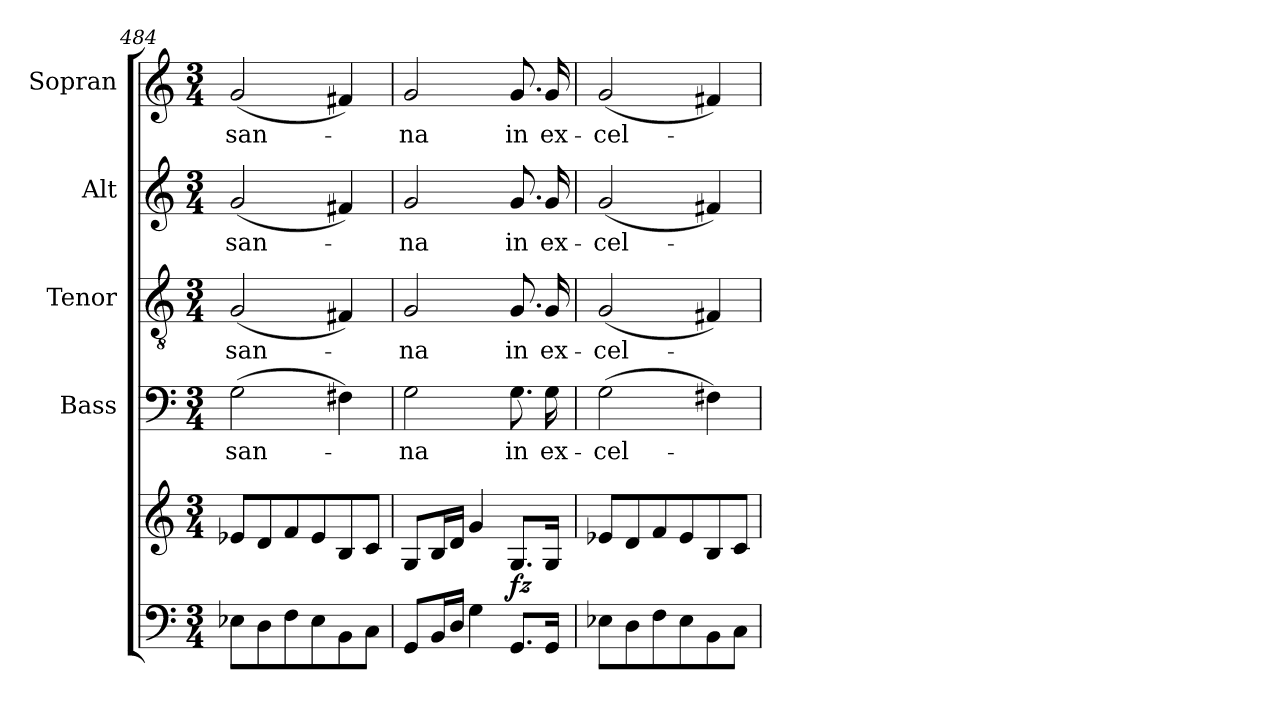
**kern	**kern	**dynam	**kern	**text	**kern	**text	**kern	**text	**kern	**text
*part5	*part5	*part5	*part4	*part4	*part3	*part3	*part2	*part2	*part1	*part1
*staff6	*staff5	*staff5/6	*staff4	*staff4	*staff3	*staff3	*staff2	*staff2	*staff1	*staff1
*	*	*	*I"Bass	*	*I"Tenor	*	*I"Alt	*	*I"Sopran	*
*	*	*	*I'B.	*	*I'T.	*	*I'A.	*	*I'S.	*
!!LO:PB:g=z
*clefF4	*clefG2	*	*clefF4	*	*clefGv2	*	*clefG2	*	*clefG2	*
*k[]	*k[]	*	*k[]	*	*k[]	*	*k[]	*	*k[]	*
*C:	*C:	*	*C:	*	*C:	*	*C:	*	*C:	*
*M3/4	*M3/4	*	*M3/4	*	*M3/4	*	*M3/4	*	*M3/4	*
=484	=484	=484	=484	=484	=484	=484	=484	=484	=484	=484
!	!	!	!	!LO:LY:b	!	!LO:LY:b	!	!LO:LY:b	!	!LO:LY:b
8E-X\L	8e-X/L	.	(>2G\	-san-	(<2G/	-san-	(<2g/	-san-	(<2g/	-san-
8D\	8d/	.	.	.	.	.	.	.	.	.
8F\	8f/	.	.	.	.	.	.	.	.	.
8E-\	8e-/	.	.	.	.	.	.	.	.	.
8BB\	8B/	.	4F#X\)	.	4F#X/)	.	4f#X/)	.	4f#X/)	.
8C\J	8c/J	.	.	.	.	.	.	.	.	.
=485	=485	=485	=485	=485	=485	=485	=485	=485	=485	=485
!	!	!	!	!LO:LY:b	!	!LO:LY:b	!	!LO:LY:b	!	!LO:LY:b
8GG/L	8G/L	.	2G\	-na	2G/	-na	2g/	-na	2g/	-na
16BB/L	16B/L	.	.	.	.	.	.	.	.	.
16D/JJ	16d/JJ	.	.	.	.	.	.	.	.	.
4G\	4g/	.	.	.	.	.	.	.	.	.
!	!	!LO:DY:b	!	!LO:LY:b	!	!LO:LY:b	!	!LO:LY:b	!	!LO:LY:b
8.GG/L	8.G/L	fz	8.G\	in	8.G/	in	8.g/	in	8.g/	in
!	!	!	!	!LO:LY:b	!	!LO:LY:b	!	!LO:LY:b	!	!LO:LY:b
16GG/Jk	16G/Jk	.	16G\	ex-	16G/	ex-	16g/	ex-	16g/	ex-
=486	=486	=486	=486	=486	=486	=486	=486	=486	=486	=486
!	!	!	!	!LO:LY:b	!	!LO:LY:b	!	!LO:LY:b	!	!LO:LY:b
8E-X\L	8e-X/L	.	(>2G\	-cel-	(<2G/	-cel-	(<2g/	-cel-	(<2g/	-cel-
8D\	8d/	.	.	.	.	.	.	.	.	.
8F\	8f/	.	.	.	.	.	.	.	.	.
8E-\	8e-/	.	.	.	.	.	.	.	.	.
8BB\	8B/	.	4F#X\)	.	4F#X/)	.	4f#X/)	.	4f#X/)	.
8C\J	8c/J	.	.	.	.	.	.	.	.	.
=	=	=	=	=	=	=	=	=	=	=
*-	*-	*-	*-	*-	*-	*-	*-	*-	*-	*-
